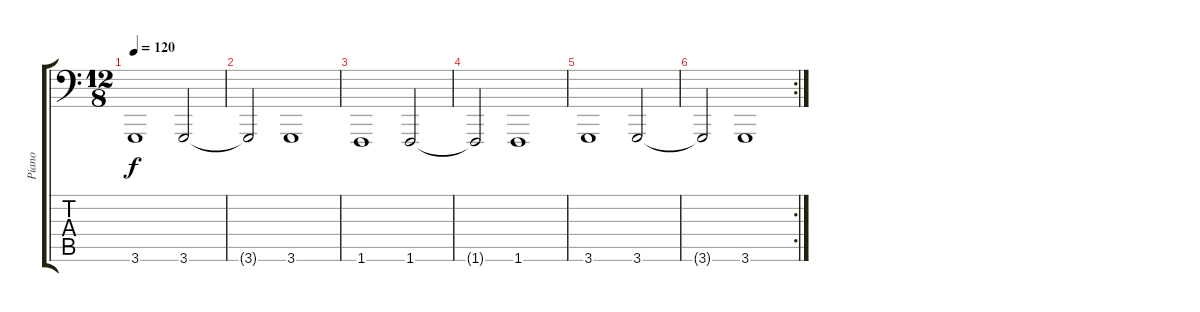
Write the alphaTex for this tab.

\track ("Piano" "Piano") {instrument acousticgrandpiano}
\staff {score tabs}
\tuning (E3 B2 G2 D2 A1 E1) {hide}
\ts (12 8)
\tempo 120
\clef f4
\ks c
3.6.1{dy f} 3.6.2 |
3.6{t}.2 3.6.1 |
1.6.1 1.6.2 |
1.6{t}.2 1.6.1 |
3.6.1 3.6.2 |
\rc 2
3.6{t}.2 3.6.1
